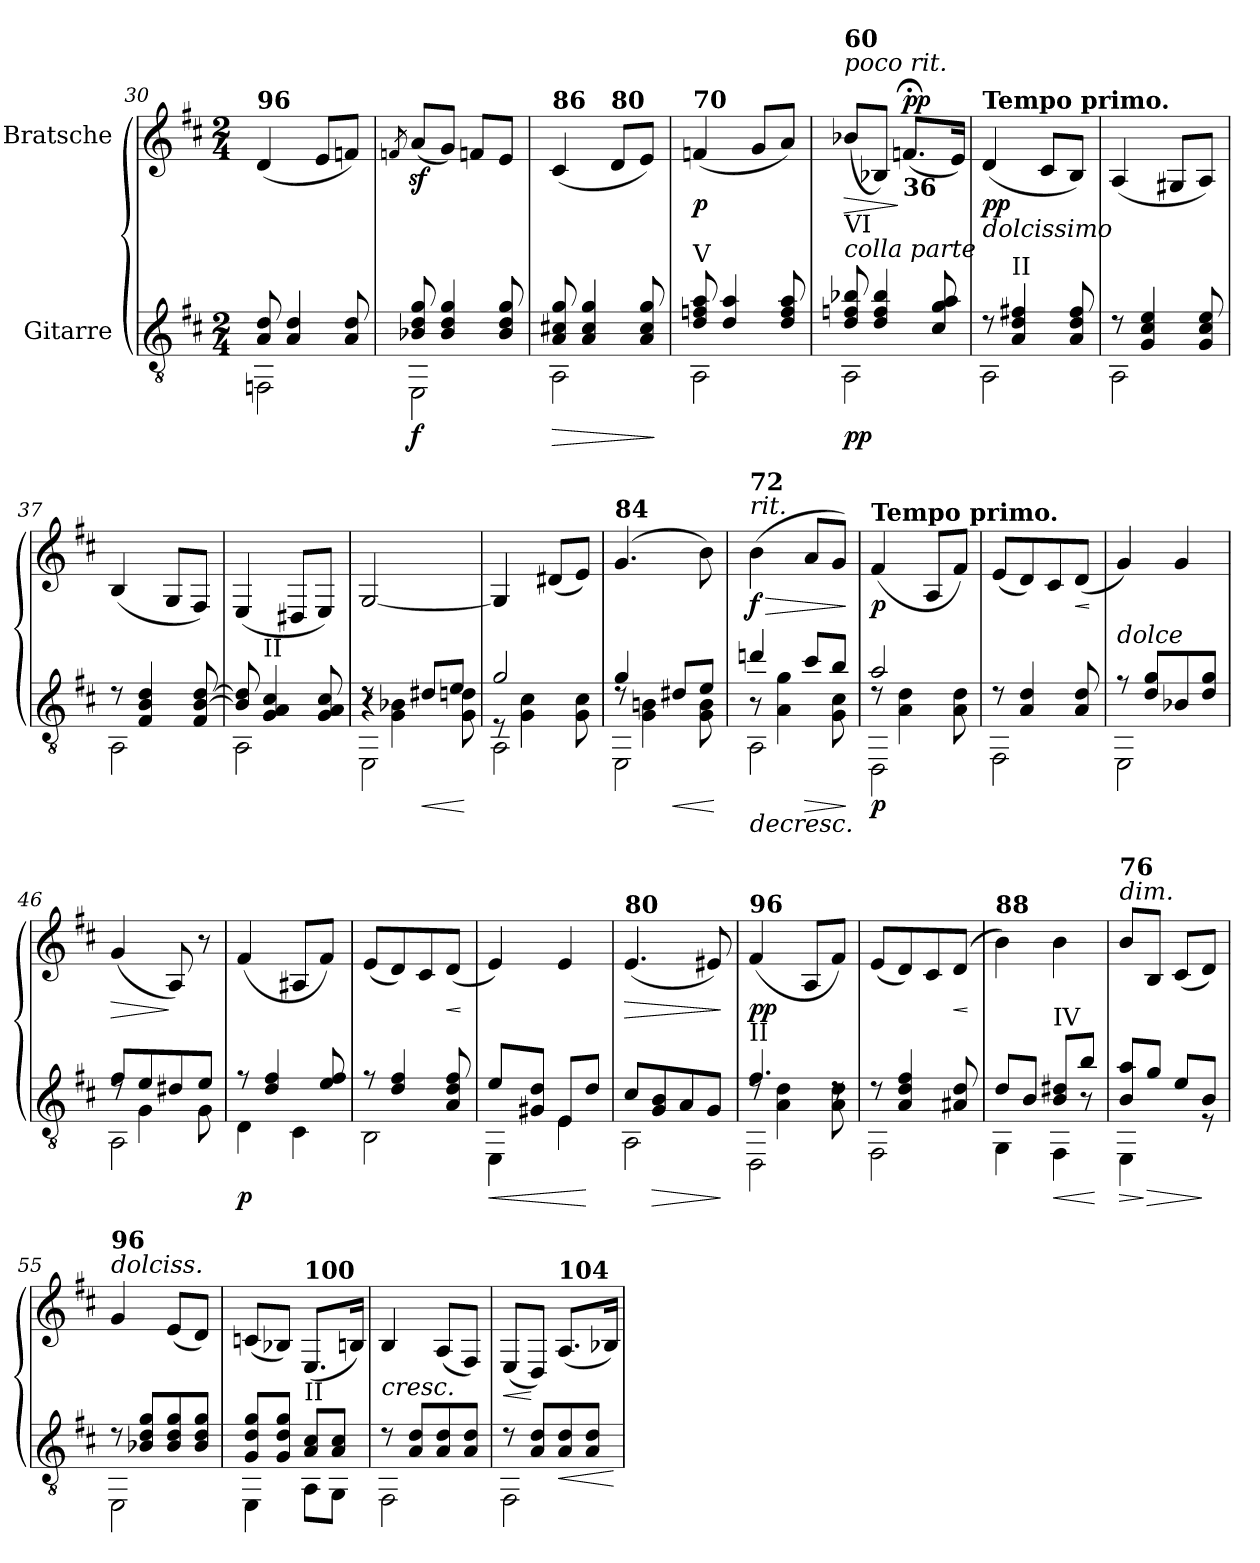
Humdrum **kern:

**kern	**dynam	**kern	**dynam
*part2	*part2	*part1	*part1
*staff2	*staff2	*staff1	*staff1
*I"Gitarre	*	*I"Bratsche	*
*clefGv2	*	*clefG2	*
*k[f#c#]	*	*k[f#c#]	*
*M2/4	*	*M2/4	*
=30	=30	=30	=30
*^	*	*	*
!	!	!	!LO:TX:a:B:t=96	!
8A/ 8d/	2FFn<\	.	(<4d/	.
4A/ 4d/	.	.	.	.
.	.	.	8e/L	.
8A/ 8d/	.	.	8fn/J)	.
=31	=31	=31	=31	=31
.	.	.	8qfn/	.
!	!	!LO:DY:b	!	!
8B-X/ 8d/ 8g/	2EE<\	f	(<8az</L	.
4B-/ 4d/ 4g/	.	.	8g/J)	.
.	.	.	8f/L	.
8B-/ 8d/ 8g/	.	.	8e/J	.
=32	=32	=32	=32	=32
!	!	!	!LO:TX:a:B:t=86	!
!	!	!LO:HP:b	!	!
8A/ 8c#X/ 8g/	2AA\	>	(<4c#/	.
4A/ 4c#/ 4g/	.	.	.	.
!	!	!	!LO:TX:a:B:t=80	!
.	.	.	8d/L	.
8A/ 8c#/ 8g/	.	.	8e/J)	.
*v	*v	*	*	*
.	]	.	.
!!LO:LB:g=z
=33	=33	=33	=33
*^	*	*	*
!	!	!	!LO:TX:a:B:t=70	!
!LO:TX:a:t=V	!	!	!	!
!	!	!	!	!LO:DY:b
8d/ 8fn/ 8a/	2AA\	.	(<4fn/	p
4d/ 4a/	.	.	.	.
.	.	.	8g/L	.
8d/ 8f/ 8a/	.	.	8a/J)	.
=34	=34	=34	=34	=34
!	!	!	!LO:TX:a:i:t=poco rit.	!
!	!	!	!LO:TX:a:B:t=60	!
!LO:TX:a:i:t=colla parte	!	!	!	!
!LO:TX:a:t=VI	!	!	!	!
!	!	!LO:DY:b	!	!LO:HP:b
8d/ 8fn/ 8b-X/	2AA\	pp	(<8b-X/L	>
4d/ 4f/ 4b-/	.	.	8B-X/J)	.
!	!	!	!LO:TX:b:B:t=36	!
!	!	!	!	!LO:DY:n=1:a
.	.	.	(<8.fn;/L	] pp
8c#/ 8g/ 8a/	.	.	.	.
.	.	.	16e/Jk)	.
=35	=35	=35	=35	=35
!	!	!	!LO:TX:a:B:t=Tempo primo.	!
!	!	!	!LO:TX:b:i:t=dolcissimo	!
!	!	!	!	!LO:DY:b
8r	2AA<\	.	(<4d/	pp
!LO:TX:a:t=II	!	!	!	!
4A/ 4d/ 4f#X/	.	.	.	.
.	.	.	8c#/L	.
8A/ 8d/ 8f#/	.	.	8B/J)	.
=36	=36	=36	=36	=36
8r	2AA\	.	(<4A/	.
4G/ 4c#/ 4e/	.	.	.	.
.	.	.	8G#X/L	.
8G/ 8c#/ 8e/	.	.	8A/J)	.
=37	=37	=37	=37	=37
8r	2AA\	.	(<4B/	.
4F#/ 4B/ 4d/	.	.	.	.
.	.	.	8G/L	.
8F#/ [8B/ [8d/	.	.	8F#/J)	.
=38	=38	=38	=38	=38
8B/] 8d/]	2AA\	.	(<4E/	.
!LO:TX:a:t=II	!	!	!	!
4G/ 4A/ 4c#/	.	.	.	.
.	.	.	8D#X/L	.
8G/ 8A/ 8c#/	.	.	8E/J)	.
!!LO:LB:g=z
=39	=39	=39	=39	=39
*	*^	*	*	*
4r	8rd	2EE<\	.	[2G/	.
.	4G\<< 4B-X\<<	.	.	.	.
!	!	!	!LO:HP:b	!	!
8d#X/L	.	.	<	.	.
8e/J	8G\< 8dn\<	.	.	.	.
*v	*v	*v	*	*	*
.	[	.	.
=40	=40	=40	=40
*^	*	*	*
*	*^	*	*	*
2g/	8rE	2AA\	.	4G/]	.
.	4G\< 4c#\<	.	.	.	.
.	.	.	.	(<8d#X/L	.
.	8G\ 8c#\	.	.	8e/J)	.
=41	=41	=41	=41	=41	=41
!	!	!	!	!LO:TX:a:B:t=84	!
4g/	8rd	2EE\	.	(>4.g/	.
.	4G\ 4Bn\	.	.	.	.
!	!	!	!LO:HP:b	!	!
8d#X/L	.	.	<	.	.
8e/J	8G\ 8B\	.	.	8b\)	.
*v	*v	*v	*	*	*
.	[	.	.
=42	=42	=42	=42
!	!	!LO:TX:a:i:t=rit.	!
!	!	!LO:TX:a:B:t=72	!
!	!LO:HP:b	!	!LO:HP:b
*^	*	*	*
*	*^	*	*	*
!	!	!	!	!	!LO:DY:n=1:b
4ddn/	8r	2AA\	>	(>4b\	> f
.	4A\<< 4g\<<	.	.	.	.
!	!	!	!LO:HP:b	!	!
8cc#/L	.	.	>	8a/L	.
8b/J	8G\<< 8c#\<<	.	.	8g/J)	.
*v	*v	*v	*	*	*
.	] ]	.	]
=43	=43	=43	=43
*^	*	*	*
*	*^	*	*	*
!	!	!	!	!LO:TX:a:B:t=Tempo primo.	!
!	!	!	!LO:DY:b	!	!LO:DY:b
2a/	8rd	2DD\	p	(<4f#/	p
.	4A\<< 4d\<<	.	.	.	.
.	.	.	.	8A/L	.
.	8A\ 8d\	.	.	8f#/J)	.
*	*v	*v	*	*	*
=44	=44	=44	=44	=44
8r	2FF#<\	.	(<8e/L	.
4A/ 4d/	.	.	8d/)	.
.	.	.	8c#/	.
!	!	!	!	!LO:HP:b
8A/ 8d/	.	.	(<8d/J	<
*v	*v	*	*	*
.	.	.	[
!!LO:LB:g=z
=45	=45	=45	=45
*^	*	*	*
!LO:TX:a:i:t=dolce	!	!	!	!
8r	2EE<\	.	4g/)	.
8d/ 8g/L	.	.	.	.
8B-X/	.	.	4g/	.
8d/ 8g/J	.	.	.	.
=46	=46	=46	=46	=46
*	*^	*	*	*
!	!	!	!	!	!LO:HP:b
8f#/L	8rd	2AA\	.	(<4g/	>
8e/	4G\	.	.	.	.
8d#X/	.	.	.	8A/)	]
8e/J	8G\	.	.	8r	.
*	*v	*v	*	*	*
=47	=47	=47	=47	=47
!	!	!LO:DY:b	!	!
8r	4D\	p	(<4f#/	.
4d/ 4f#/	.	.	.	.
.	4C#<\	.	8A#X/L	.
8e/ 8f#/	.	.	8f#/J)	.
=48	=48	=48	=48	=48
8r	2BB<\	.	(<8e/L	.
4d/ 4f#/	.	.	8d/)	.
.	.	.	8c#/	.
!	!	!	!	!LO:HP:b
8A/ 8d/ 8f#/	.	.	(<8d/J	<
*v	*v	*	*	*
.	.	.	[
=49	=49	=49	=49
!	!LO:HP:b	!	!
*^	*	*	*
*	*^	*	*	*
8e/L	32e!/KKLyy	4EE<\	<	4e/)	.
.	8..ee!/Jyy	.	.	.	.
8G#X/ 8d/J	.	.	.	.	.
8E/L	4ryy	4E\	.	4e/	.
8d/J	.	.	[	.	.
*	*v	*v	*	*	*
=50	=50	=50	=50	=50
!	!	!	!LO:TX:a:B:t=80	!
!	!	!	!	!LO:HP:b
8c#/L	2AA\	.	(<4.e/	>
!	!	!LO:HP:b	!	!
8G/ 8B/	.	>	.	.
8A/	.	.	.	.
8G/J	.	.	8e#X/)	.
*v	*v	*	*	*
.	]	.	]
!!LO:LB:g=z
=51	=51	=51	=51
*^	*	*	*
*	*^	*	*	*
!	!	!	!	!LO:TX:a:B:t=96	!
!LO:TX:a:t=II	!	!	!	!	!
!	!	!	!	!	!LO:DY:b
4.f#/	8rd	2DD\	.	(<4f#/	pp
.	4A\< 4d\<	.	.	.	.
.	.	.	.	8A/L	.
8rd	8A\ 8d\	.	.	8f#/J)	.
*	*v	*v	*	*	*
=52	=52	=52	=52	=52
8r	2FF#\	.	(<8e/L	.
4A/ 4d/ 4f#/	.	.	8d/)	.
.	.	.	8c#/	.
!	!	!	!	!LO:HP:b
8A#X/ 8d/	.	.	(<8d/J	<
*v	*v	*	*	*
.	.	.	[
=53	=53	=53	=53
*^	*	*	*
*	*^	*	*	*
!	!	!	!	!LO:TX:a:B:t=88	!
8d/L	4.ryy	4GG<\	.	4b\)	.
8B/J	.	.	.	.	.
!LO:TX:a:t=IV	!	!	!	!	!
!	!	!	!LO:HP:b	!	!
8B/ 8d#X/L	.	4FF#\	<	4b\	.
8b/J	8r	.	.	.	.
*v	*v	*v	*	*	*
.	[	.	.
=54	=54	=54	=54
!	!	!LO:TX:a:i:t=dim.	!
!	!	!LO:TX:a:B:t=76	!
!	!LO:HP:b	!	!
*^	*	*	*
*	*^	*	*	*
8B/ 8a/L	4.ryy	4EE\	>	8b/L	.
!	!	!	!LO:HP:n=1:b	!	!
8g/J	.	.	] >	8B/J	.
8e/L	.	4ryy	.	(<8c#/L	.
8B/J	8r	.	]	8d/J)	.
*	*v	*v	*	*	*
=55	=55	=55	=55	=55
!	!	!	!LO:TX:a:i:t=dolciss.	!
!	!	!	!LO:TX:a:B:t=96	!
8r	2EE<\	.	4g/	.
8B-X/ 8d/ 8g/L	.	.	.	.
8B-/ 8d/ 8g/	.	.	(<8e/L	.
8B-/ 8d/ 8g/J	.	.	8d/J)	.
=56	=56	=56	=56	=56
8G/ 8d/ 8g/L	4EE\	.	(<8cn/L	.
8G/ 8d/ 8g/J	.	.	8B-X/J)	.
!	!	!	!LO:TX:a:B:t=100	!
!LO:TX:a:t=II	!	!	!	!
8A/ 8c#/L	8AA<\L	.	(<8.E/L	.
8A/ 8c#/J	8GG<\J	.	.	.
.	.	.	16Bn/Jk)	.
=57	=57	=57	=57	=57
!LO:TX:a:i:t=cresc.	!	!	!	!
8r	2FF#\	.	4B/	.
8A/ 8d/L	.	.	.	.
8A/ 8d/	.	.	(<8A/L	.
8A/ 8d/J	.	.	8F#/J)	.
!!LO:PB:g=z
=58	=58	=58	=58	=58
!	!	!	!	!LO:HP:b
8r	2FF#\	.	(<8E/L	<
8A/ 8d/L	.	.	8D/J)	[
!	!	!	!LO:TX:a:B:t=104	!
!	!	!LO:HP:b	!	!
8A/ 8d/	.	<	(<8.A/L	.
8A/ 8d/J	.	.	.	.
.	.	.	16B-X/Jk)	.
*v	*v	*	*	*
.	[	.	.
=	=	=	=
*-	*-	*-	*-
